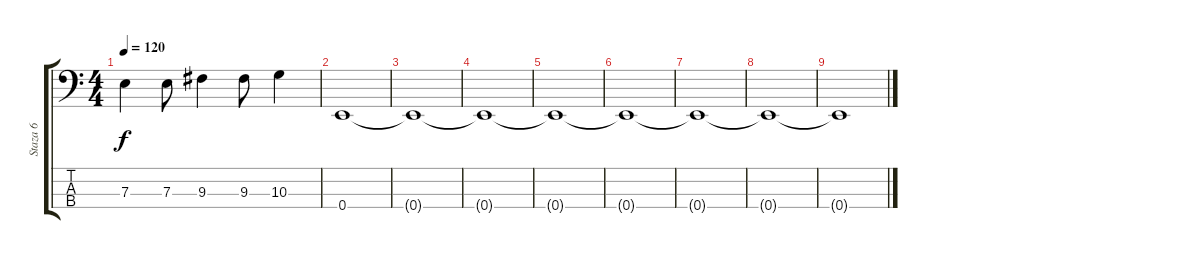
\track ("Staza 6" "Staza 6") {instrument electricbassfinger}
\staff {score tabs}
\tuning (G2 D2 A1 E1) {hide}
\ts (4 4)
\tempo 120
\clef f4
\ks c
7.3.4{dy f} 7.3.8 9.3.4 9.3.8 10.3.4 |
0.4.1 |
0.4{t}.1 |
0.4{t}.1 |
0.4{t}.1 |
0.4{t}.1 |
0.4{t}.1 |
0.4{t}.1 |
0.4{t}.1
